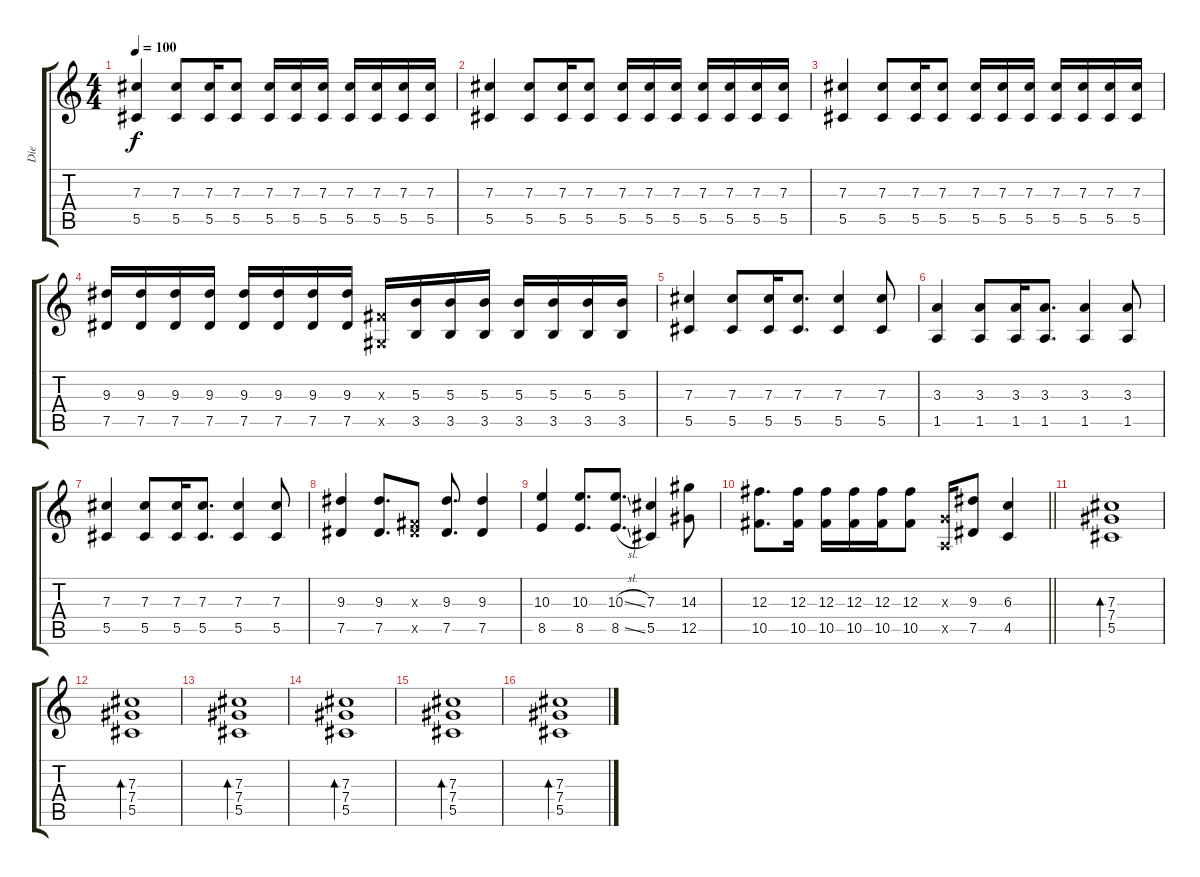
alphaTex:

\track ("Die" "Die") {instrument distortionguitar}
\staff {score tabs}
\tuning (Eb4 Bb3 Gb3 Db3 Ab2 Db2) {hide}
\ts (4 4)
\tempo 100
\clef g2
\ks c
(7.3 5.5).4{dy f} (7.3 5.5).8 (7.3 5.5).16 (7.3 5.5).8 (7.3 5.5).16 (7.3 5.5).16 (7.3 5.5).16 (7.3 5.5).16 (7.3 5.5).16 (7.3 5.5).16 (7.3 5.5).16 |
(7.3 5.5).4 (7.3 5.5).8 (7.3 5.5).16 (7.3 5.5).8 (7.3 5.5).16 (7.3 5.5).16 (7.3 5.5).16 (7.3 5.5).16 (7.3 5.5).16 (7.3 5.5).16 (7.3 5.5).16 |
(7.3 5.5).4 (7.3 5.5).8 (7.3 5.5).16 (7.3 5.5).8 (7.3 5.5).16 (7.3 5.5).16 (7.3 5.5).16 (7.3 5.5).16 (7.3 5.5).16 (7.3 5.5).16 (7.3 5.5).16 |
(9.3 7.5).16 (9.3 7.5).16 (9.3 7.5).16 (9.3 7.5).16 (9.3 7.5).16 (9.3 7.5).16 (9.3 7.5).16 (9.3 7.5).16 (0.3{x} 0.5{x}).16 (5.3 3.5).16 (5.3 3.5).16 (5.3 3.5).16 (5.3 3.5).16 (5.3 3.5).16 (5.3 3.5).16 (5.3 3.5).16 |
(7.3 5.5).4 (7.3 5.5).8 (7.3 5.5).16 (7.3 5.5).8{d} (7.3 5.5).4 (7.3 5.5).8 |
(3.3 1.5).4 (3.3 1.5).8 (3.3 1.5).16 (3.3 1.5).8{d} (3.3 1.5).4 (3.3 1.5).8 |
(7.3 5.5).4 (7.3 5.5).8 (7.3 5.5).16 (7.3 5.5).8{d} (7.3 5.5).4 (7.3 5.5).8 |
(9.3 7.5).4 (9.3 7.5).8{d} (0.3{x} 7.5{x}).8 (9.3 7.5).8{d} (9.3 7.5).4 |
(10.3 8.5).4 (10.3 8.5).8{d} (10.3{sl} 8.5{sl}).8{d} (7.3 5.5).4 (14.3 12.5).8 |
\barLineRight lightlight
(12.3 10.5).8{d} (12.3 10.5).16 (12.3 10.5).16 (12.3 10.5).16 (12.3 10.5).16 (12.3 10.5).8 (1.3{x} 1.5{x}).16 (9.3 7.5).8 (6.3 4.5).4 |
(7.3 7.4 5.5).1{bd 240 instrument electricguitarjazz} |
(7.3 7.4 5.5).1{bd 240} |
(7.3 7.4 5.5).1{bd 120} |
(7.3 7.4 5.5).1{bd 120} |
(7.3 7.4 5.5).1{bd 120 volume 4} |
(7.3 7.4 5.5).1{bd 120}
